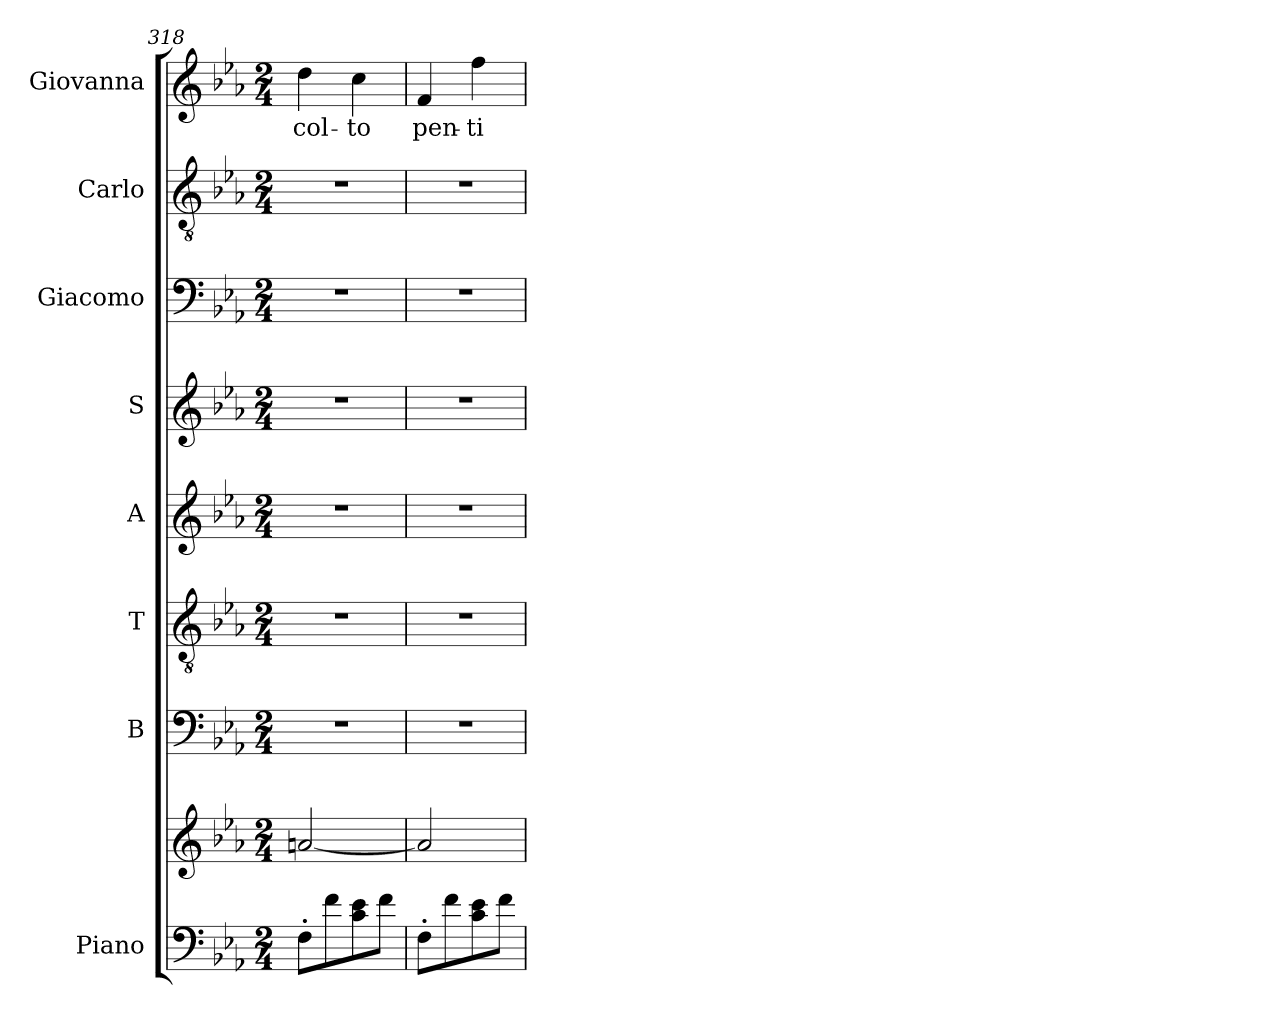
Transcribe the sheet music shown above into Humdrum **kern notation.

**kern	**kern	**kern	**kern	**kern	**kern	**kern	**kern	**kern	**text
*part8	*part8	*part7	*part6	*part5	*part4	*part3	*part2	*part1	*part1
*staff9	*staff8	*staff7	*staff6	*staff5	*staff4	*staff3	*staff2	*staff1	*staff1
*I"Piano	*	*I"B	*I"T	*I"A	*I"S	*I"Giacomo	*I"Carlo	*I"Giovanna	*
*I'Pno	*	*I'B	*I'T	*I'A	*I'S	*	*	*	*
!!LO:LB:g=z
*clefF4	*clefG2	*clefF4	*clefGv2	*clefG2	*clefG2	*clefF4	*clefGv2	*clefG2	*
*k[b-e-a-]	*k[b-e-a-]	*k[b-e-a-]	*k[b-e-a-]	*k[b-e-a-]	*k[b-e-a-]	*k[b-e-a-]	*k[b-e-a-]	*k[b-e-a-]	*
*M2/4	*M2/4	*M2/4	*M2/4	*M2/4	*M2/4	*M2/4	*M2/4	*M2/4	*
=318	=318	=318	=318	=318	=318	=318	=318	=318	=318
!	!	!	!	!	!	!	!	!	!LO:LY:b
8F'\L	[2an/	2r	2r	2r	2r	2r	2r	4dd\	-col-
8f\	.	.	.	.	.	.	.	.	.
!	!	!	!	!	!	!	!	!	!LO:LY:b
8c\ 8e-\	.	.	.	.	.	.	.	4cc\	-to
8f\J	.	.	.	.	.	.	.	.	.
=319	=319	=319	=319	=319	=319	=319	=319	=319	=319
!	!	!	!	!	!	!	!	!	!LO:LY:b
8F'\L	2a/]	2r	2r	2r	2r	2r	2r	4f/	pen-
8f\	.	.	.	.	.	.	.	.	.
!	!	!	!	!	!	!	!	!	!LO:LY:b
8c\ 8e-\	.	.	.	.	.	.	.	4ff\	-ti-
8f\J	.	.	.	.	.	.	.	.	.
=	=	=	=	=	=	=	=	=	=
*-	*-	*-	*-	*-	*-	*-	*-	*-	*-
